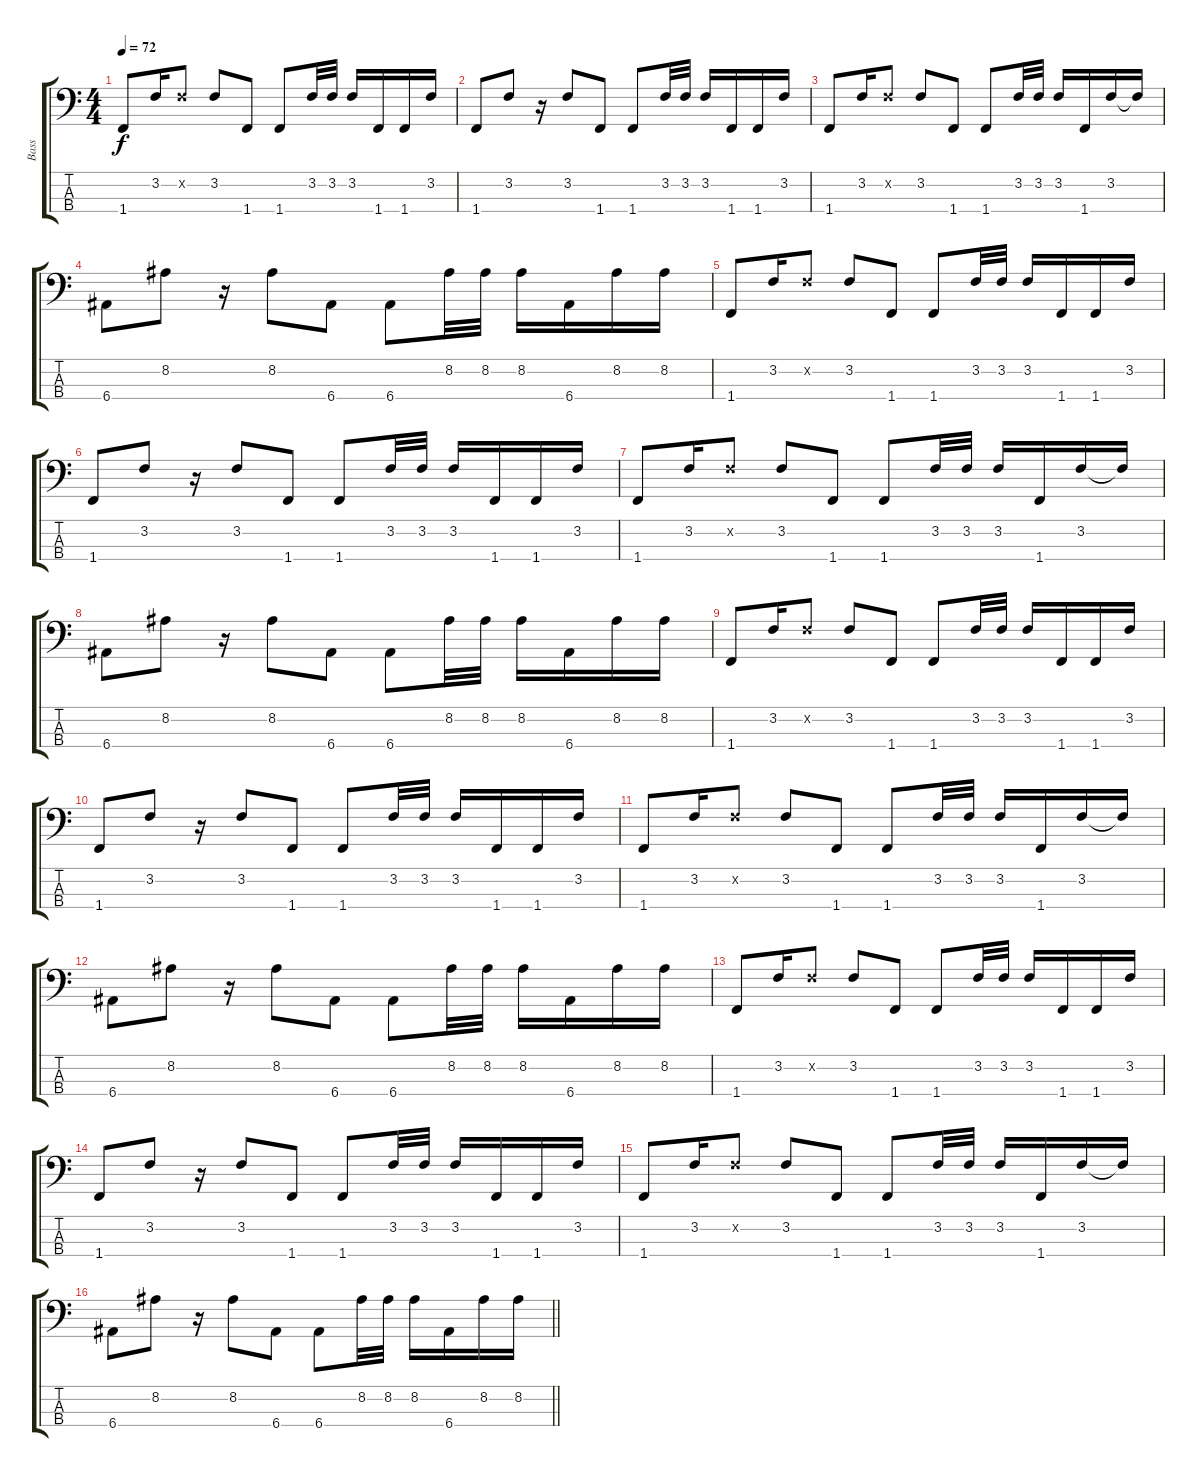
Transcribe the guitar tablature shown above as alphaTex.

\track ("Bass" "Bass") {instrument electricbassfinger}
\staff {score tabs}
\tuning (G2 D2 A1 E1) {hide}
\ts (4 4)
\tempo 72
\clef f4
\ks c
1.4.8{dy f} 3.2.16 3.2{x}.8 3.2.8 1.4.8 1.4.8 3.2.32 3.2.32 3.2.16 1.4.16 1.4.16 3.2.16 |
1.4.8 3.2.8 r.16 3.2.8 1.4.8 1.4.8 3.2.32 3.2.32 3.2.16 1.4.16 1.4.16 3.2.16 |
1.4.8 3.2.16 3.2{x}.8 3.2.8 1.4.8 1.4.8 3.2.32 3.2.32 3.2.16 1.4.16 3.2.16 3.2{t}.16 |
6.4.8 8.2.8 r.16 8.2.8 6.4.8 6.4.8 8.2.32 8.2.32 8.2.16 6.4.16 8.2.16 8.2.16 |
1.4.8 3.2.16 3.2{x}.8 3.2.8 1.4.8 1.4.8 3.2.32 3.2.32 3.2.16 1.4.16 1.4.16 3.2.16 |
1.4.8 3.2.8 r.16 3.2.8 1.4.8 1.4.8 3.2.32 3.2.32 3.2.16 1.4.16 1.4.16 3.2.16 |
1.4.8 3.2.16 3.2{x}.8 3.2.8 1.4.8 1.4.8 3.2.32 3.2.32 3.2.16 1.4.16 3.2.16 3.2{t}.16 |
6.4.8 8.2.8 r.16 8.2.8 6.4.8 6.4.8 8.2.32 8.2.32 8.2.16 6.4.16 8.2.16 8.2.16 |
1.4.8 3.2.16 3.2{x}.8 3.2.8 1.4.8 1.4.8 3.2.32 3.2.32 3.2.16 1.4.16 1.4.16 3.2.16 |
1.4.8 3.2.8 r.16 3.2.8 1.4.8 1.4.8 3.2.32 3.2.32 3.2.16 1.4.16 1.4.16 3.2.16 |
1.4.8 3.2.16 3.2{x}.8 3.2.8 1.4.8 1.4.8 3.2.32 3.2.32 3.2.16 1.4.16 3.2.16 3.2{t}.16 |
6.4.8 8.2.8 r.16 8.2.8 6.4.8 6.4.8 8.2.32 8.2.32 8.2.16 6.4.16 8.2.16 8.2.16 |
1.4.8 3.2.16 3.2{x}.8 3.2.8 1.4.8 1.4.8 3.2.32 3.2.32 3.2.16 1.4.16 1.4.16 3.2.16 |
1.4.8 3.2.8 r.16 3.2.8 1.4.8 1.4.8 3.2.32 3.2.32 3.2.16 1.4.16 1.4.16 3.2.16 |
1.4.8 3.2.16 3.2{x}.8 3.2.8 1.4.8 1.4.8 3.2.32 3.2.32 3.2.16 1.4.16 3.2.16 3.2{t}.16 |
\barLineRight lightlight
6.4.8 8.2.8 r.16 8.2.8 6.4.8 6.4.8 8.2.32 8.2.32 8.2.16 6.4.16 8.2.16 8.2.16
